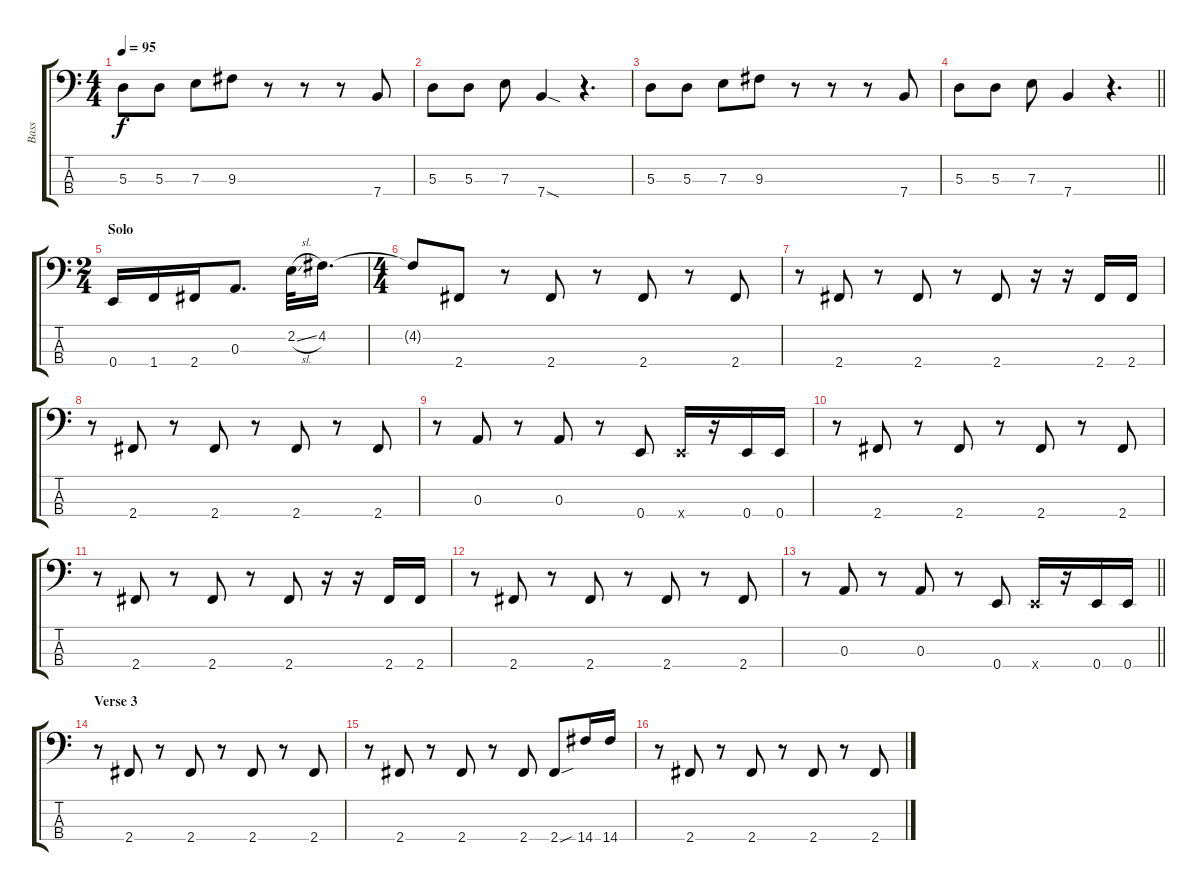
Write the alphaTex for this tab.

\track ("Bass" "Bass") {instrument electricbasspick}
\staff {score tabs}
\tuning (G2 D2 A1 E1) {hide}
\ts (4 4)
\tempo 95
\clef f4
\ks c
5.3.8{dy f} 5.3.8 7.3.8 9.3.8 r.8 r.8 r.8 7.4.8 |
5.3.8 5.3.8 7.3.8 7.4{sod}.4 r.4{d} |
5.3.8 5.3.8 7.3.8 9.3.8 r.8 r.8 r.8 7.4.8 |
\barLineRight lightlight
5.3.8 5.3.8 7.3.8 7.4.4 r.4{d} |
\ts (2 4)
\section ("" "Solo")
0.4.16 1.4.16 2.4.16 0.3.8{d} 2.2{sl}.32 4.2.16{d} |
\ts (4 4)
4.2{t}.8 2.4.8 r.8 2.4.8 r.8 2.4.8 r.8 2.4.8 |
r.8 2.4.8 r.8 2.4.8 r.8 2.4.8 r.16 r.16 2.4.16 2.4.16 |
r.8 2.4.8 r.8 2.4.8 r.8 2.4.8 r.8 2.4.8 |
r.8 0.3.8 r.8 0.3.8 r.8 0.4.8 0.4{x}.16 r.16 0.4.16 0.4.16 |
r.8 2.4.8 r.8 2.4.8 r.8 2.4.8 r.8 2.4.8 |
r.8 2.4.8 r.8 2.4.8 r.8 2.4.8 r.16 r.16 2.4.16 2.4.16 |
r.8 2.4.8 r.8 2.4.8 r.8 2.4.8 r.8 2.4.8 |
\barLineRight lightlight
r.8 0.3.8 r.8 0.3.8 r.8 0.4.8 0.4{x}.16 r.16 0.4.16 0.4.16 |
\section ("" "Verse 3")
r.8 2.4.8 r.8 2.4.8 r.8 2.4.8 r.8 2.4.8 |
r.8 2.4.8 r.8 2.4.8 r.8 2.4.8 2.4{sou}.8 14.4.16 14.4.16 |
r.8 2.4.8 r.8 2.4.8 r.8 2.4.8 r.8 2.4.8
